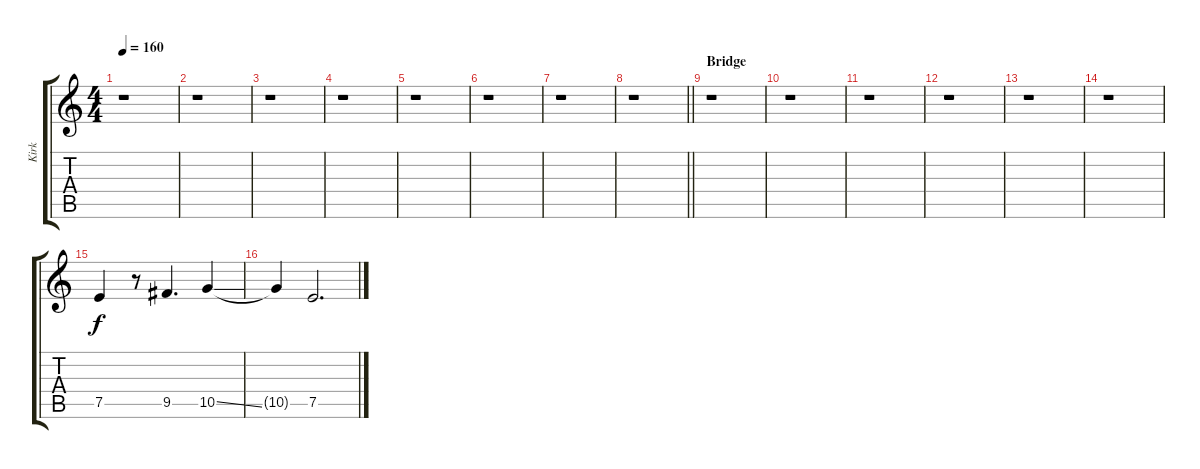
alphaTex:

\track ("Kirk" "Kirk") {instrument distortionguitar}
\staff {score tabs}
\tuning (E4 B3 G3 D3 A2 E2) {hide}
\ts (4 4)
\tempo 160
\clef g2
\ks c
r.1{dy f} |
r.1 |
r.1 |
r.1 |
r.1 |
r.1 |
r.1 |
\barLineRight lightlight
r.1 |
\section ("" "Bridge")
r.1 |
r.1 |
r.1 |
r.1 |
r.1 |
r.1 |
7.5.4{volume 14} r.8 9.5.4{d} 10.5{ss}.4 |
10.5{t}.4 7.5.2{d}
